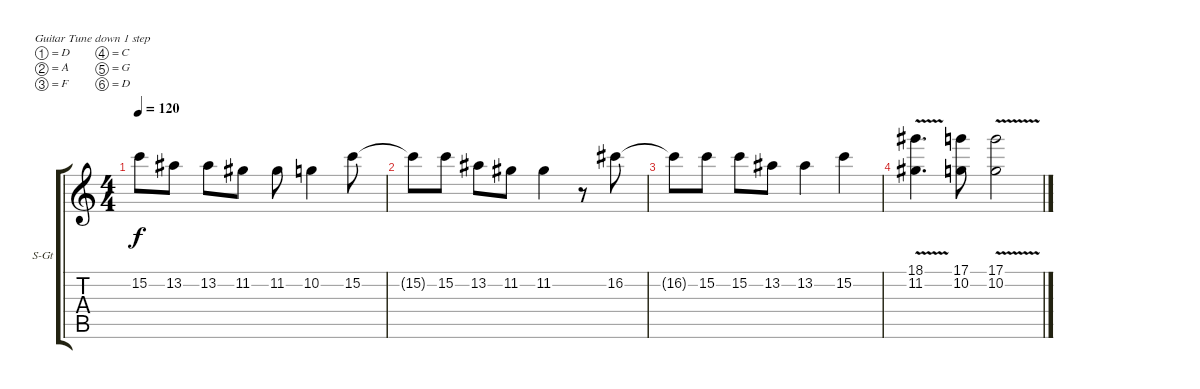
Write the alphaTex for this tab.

\bracketExtendMode groupsimilarinstruments
\firstSystemTrackNameOrientation horizontal
\otherSystemsTrackNameOrientation horizontal
\track ("T. Sammet - Vocals" "S-Gt") {instrument violin}
\staff {score tabs}
\tuning (D4 A3 F3 C3 G2 D2)
\displaytranspose 12
\ts (4 4)
\tempo 120
\clef g2
\ks c
15.2{t}.8{dy f} 13.2.8 13.2.8 11.2.8 11.2.8 10.2.4 15.2.8 |
15.2{t}.8 15.2.8 13.2.8 11.2.8 11.2.4 r.8 16.2.8 |
16.2{t}.8 15.2.8 15.2.8 13.2.8 13.2.4 15.2.4 |
(18.1 11.2{v}).4{d} (17.1 10.2).8 (17.1 10.2{v}).2
